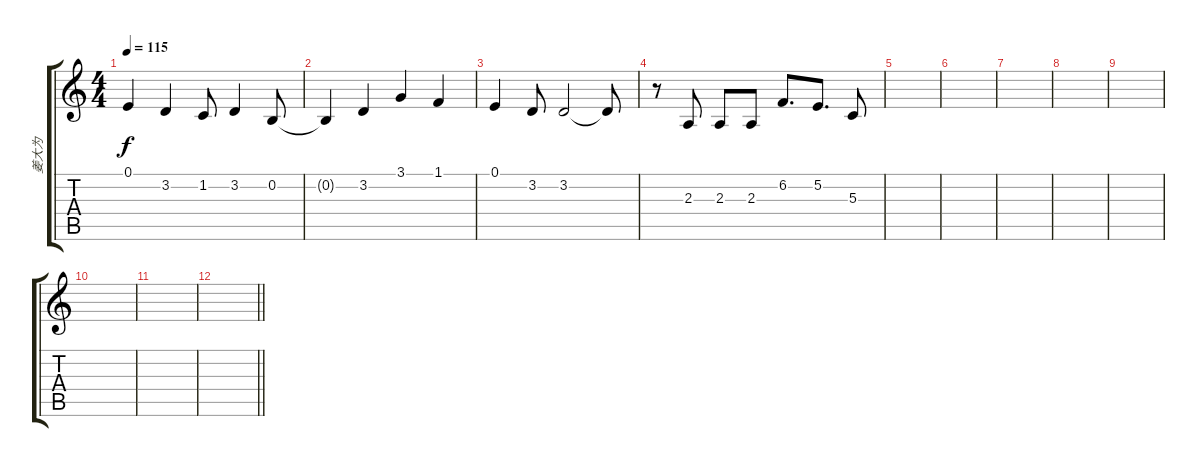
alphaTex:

\track ("姜大为" "姜大为") {instrument choiraahs}
\staff {score tabs}
\tuning (E4 B3 G3 D3 A2 E2) {hide}
\ts (4 4)
\tempo 115
\clef g2
\ks c
0.1.4{dy f} 3.2.4 1.2.8 3.2.4 0.2.8 |
0.2{t}.4 3.2.4 3.1.4 1.1.4 |
0.1.4 3.2.8 3.2.2 3.2{t}.8 |
r.8 2.3.8 2.3.8 2.3.8 6.2.8{d} 5.2.8{d} 5.3.8 |
|
|
|
|
|
|
|
\barLineRight lightlight
